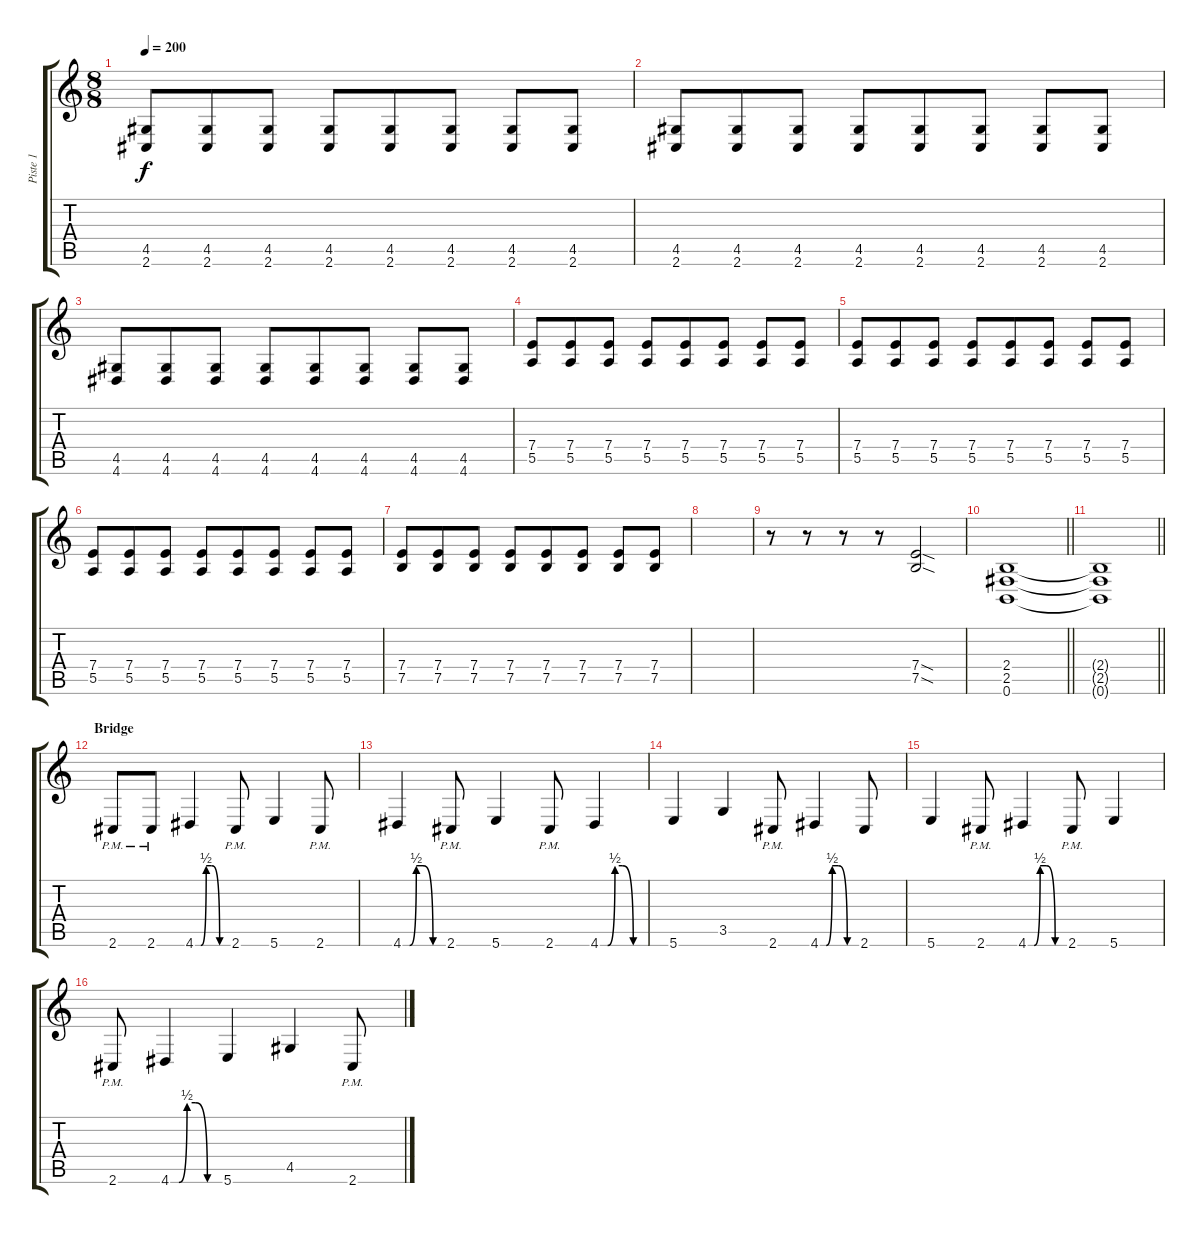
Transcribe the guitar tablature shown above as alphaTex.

\track ("Piste 1" "Piste 1") {instrument distortionguitar}
\staff {score tabs}
\tuning (B3 Gb3 D3 A2 E2 B1) {hide}
\ts (8 8)
\tempo 200
\clef g2
\ks c
(4.5 2.6).8{dy f} (4.5 2.6).8 (4.5 2.6).8 (4.5 2.6).8 (4.5 2.6).8 (4.5 2.6).8 (4.5 2.6).8 (4.5 2.6).8 |
(4.5 2.6).8 (4.5 2.6).8 (4.5 2.6).8 (4.5 2.6).8 (4.5 2.6).8 (4.5 2.6).8 (4.5 2.6).8 (4.5 2.6).8 |
(4.5 4.6).8 (4.5 4.6).8 (4.5 4.6).8 (4.5 4.6).8 (4.5 4.6).8 (4.5 4.6).8 (4.5 4.6).8 (4.5 4.6).8 |
(7.4 5.5).8 (7.4 5.5).8 (7.4 5.5).8 (7.4 5.5).8 (7.4 5.5).8 (7.4 5.5).8 (7.4 5.5).8 (7.4 5.5).8 |
(7.4 5.5).8 (7.4 5.5).8 (7.4 5.5).8 (7.4 5.5).8 (7.4 5.5).8 (7.4 5.5).8 (7.4 5.5).8 (7.4 5.5).8 |
(7.4 5.5).8 (7.4 5.5).8 (7.4 5.5).8 (7.4 5.5).8 (7.4 5.5).8 (7.4 5.5).8 (7.4 5.5).8 (7.4 5.5).8 |
(7.4 7.5).8 (7.4 7.5).8 (7.4 7.5).8 (7.4 7.5).8 (7.4 7.5).8 (7.4 7.5).8 (7.4 7.5).8 (7.4 7.5).8 |
|
r.8 r.8 r.8 r.8 (7.4{sod} 7.5{sod}).2 |
\barLineRight lightlight
(2.4 2.5 0.6).1 |
\barLineRight lightlight
(2.4{t} 2.5{t} 0.6{t}).1 |
\section ("" "Bridge")
2.6{pm}.8{volume 14 balance 4} 2.6{pm}.8 4.6{be (custom 0 0 10 0 20 2 30 2 45 0 60 0)}.4 2.6{pm}.8 5.6.4 2.6{pm}.8 |
4.6{be (custom 0 0 10 0 20 2 30 2 45 0 60 0)}.4 2.6{pm}.8 5.6.4 2.6{pm}.8 4.6{be (custom 0 0 10 0 20 2 30 2 45 0 60 0)}.4 |
5.6.4 3.5.4 2.6{pm}.8 4.6{be (custom 0 0 10 0 20 2 30 2 45 0 60 0)}.4 2.6.8 |
5.6.4 2.6{pm}.8 4.6{be (custom 0 0 10 0 20 2 30 2 45 0 60 0)}.4 2.6{pm}.8 5.6.4 |
2.6{pm}.8 4.6{be (custom 0 0 10 0 20 2 30 2 45 0 60 0)}.4 5.6.4 4.5.4 2.6{pm}.8
